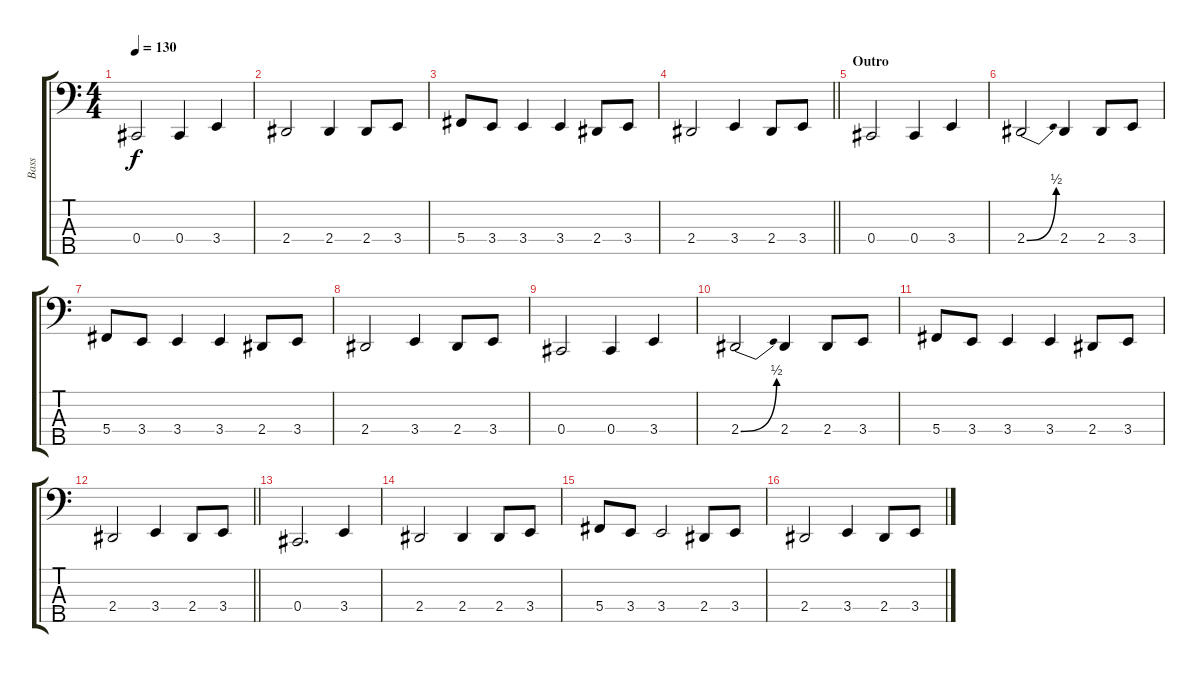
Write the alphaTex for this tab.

\track ("Bass" "Bass") {instrument electricbasspick}
\staff {score tabs}
\tuning (E2 B1 Gb1 Db1 Ab0) {hide}
\ts (4 4)
\tempo 130
\clef f4
\ks c
0.4.2{dy f} 0.4.4 3.4.4 |
2.4.2 2.4.4 2.4.8 3.4.8 |
5.4.8 3.4.8 3.4.4 3.4.4 2.4.8 3.4.8 |
\barLineRight lightlight
2.4.2 3.4.4 2.4.8 3.4.8 |
\section ("" "Outro")
0.4.2 0.4.4 3.4.4 |
2.4{be (bend 0 0 60 2)}.2 2.4.4 2.4.8 3.4.8 |
5.4.8 3.4.8 3.4.4 3.4.4 2.4.8 3.4.8 |
2.4.2 3.4.4 2.4.8 3.4.8 |
0.4.2 0.4.4 3.4.4 |
2.4{be (bend 0 0 60 2)}.2 2.4.4 2.4.8 3.4.8 |
5.4.8 3.4.8 3.4.4 3.4.4 2.4.8 3.4.8 |
\barLineRight lightlight
2.4.2 3.4.4 2.4.8 3.4.8 |
0.4.2{d} 3.4.4 |
2.4.2 2.4.4 2.4.8 3.4.8 |
5.4.8 3.4.8 3.4.2 2.4.8 3.4.8 |
2.4.2 3.4.4 2.4.8 3.4.8
